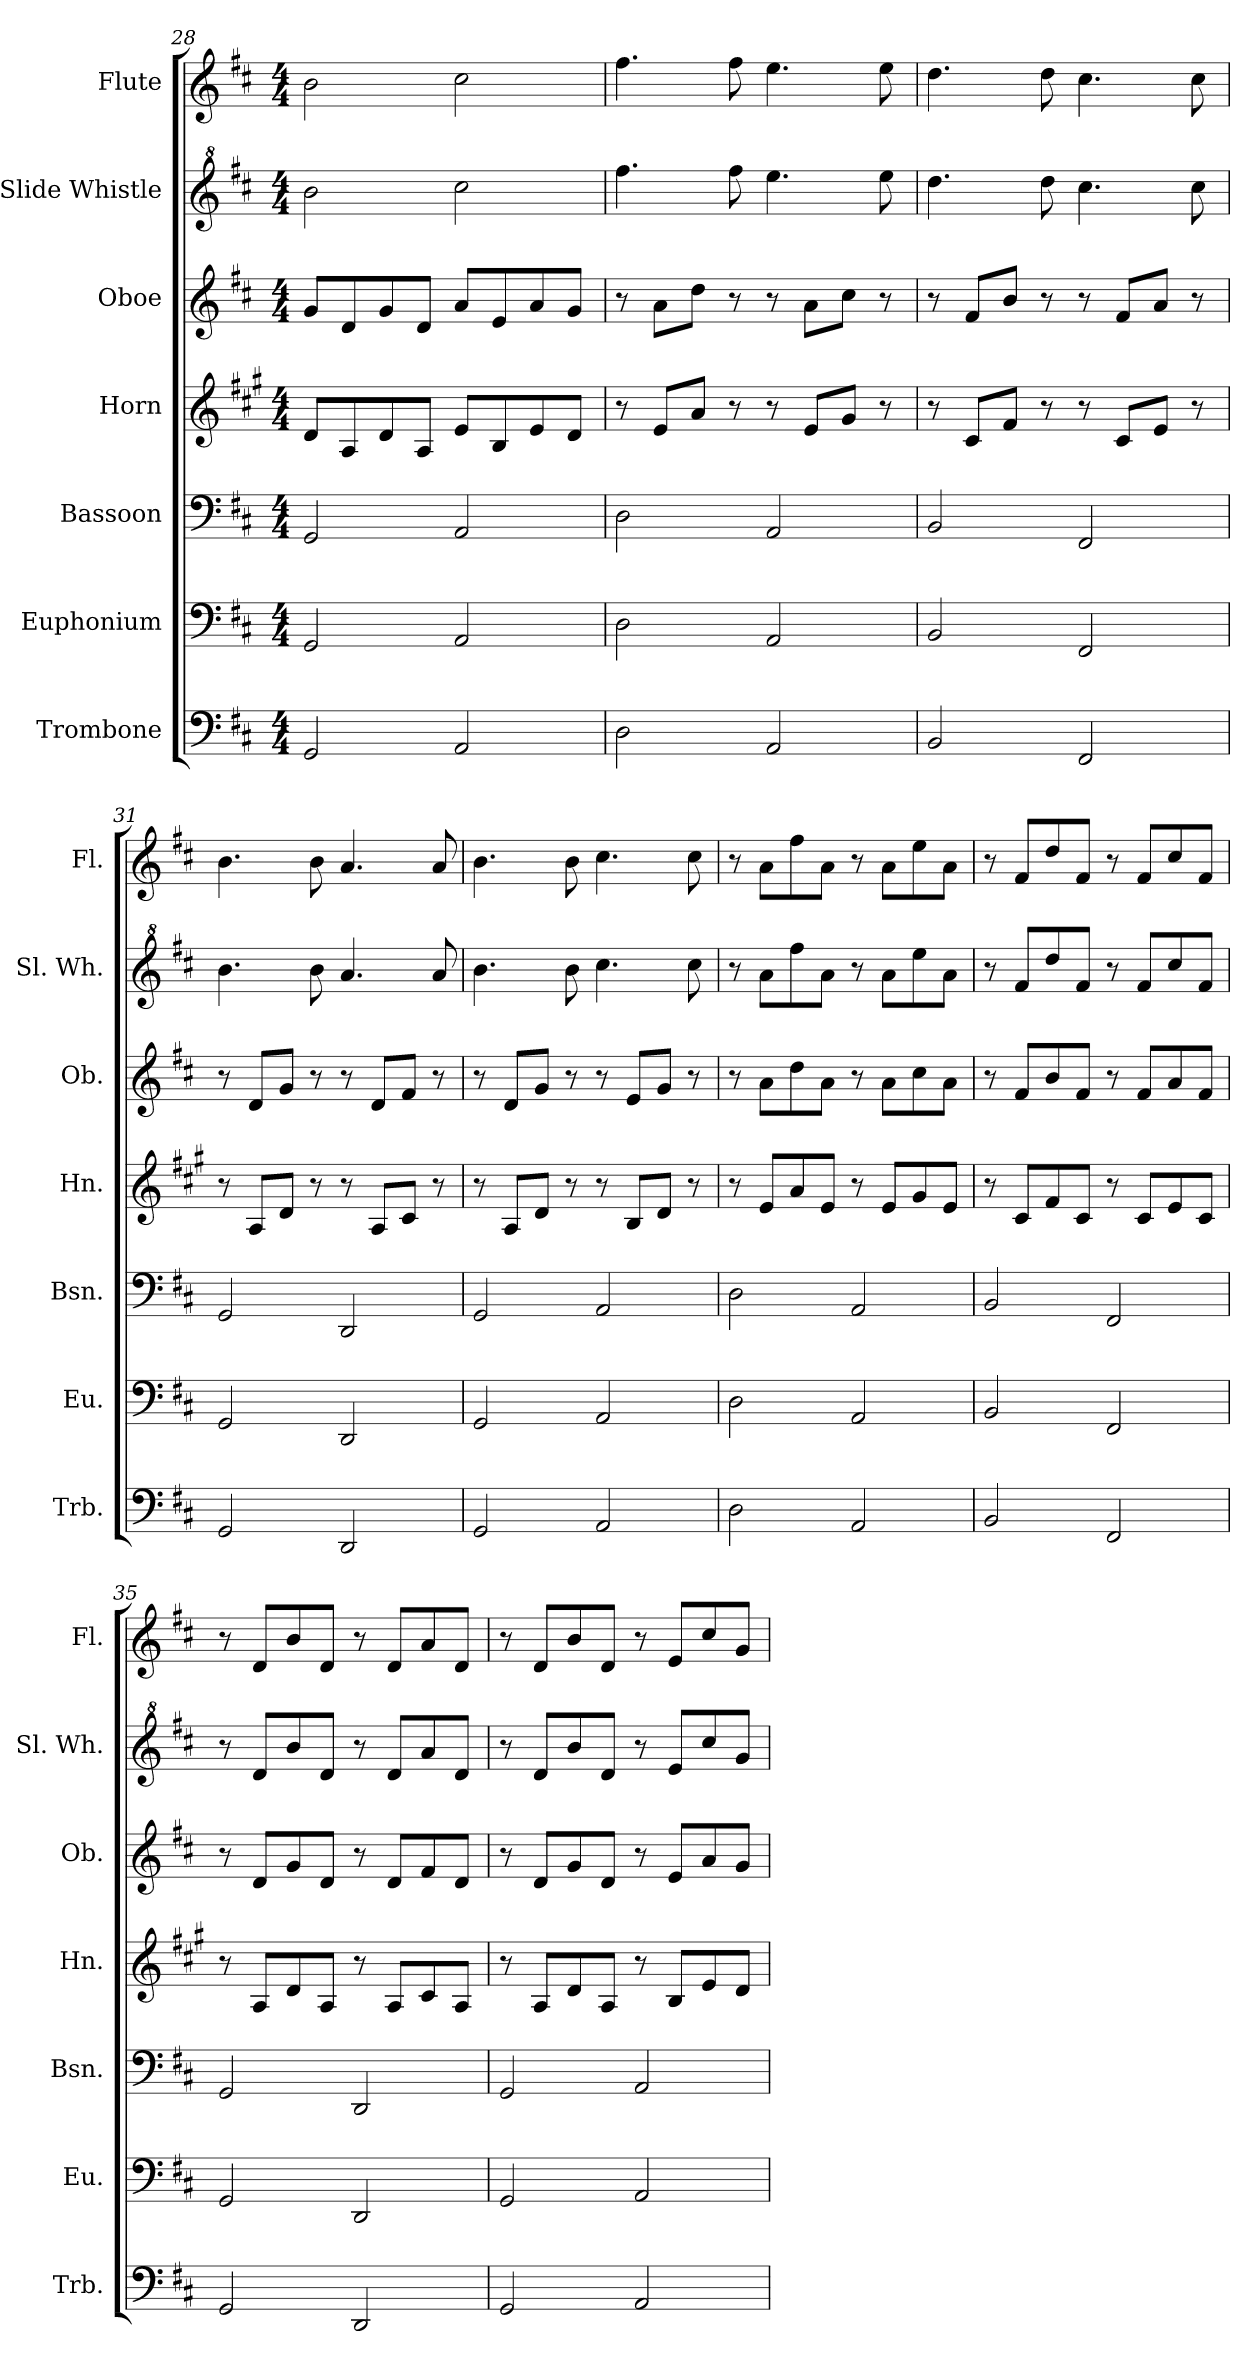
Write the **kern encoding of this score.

**kern	**kern	**kern	**kern	**kern	**kern	**kern
*part7	*part6	*part5	*part4	*part3	*part2	*part1
*staff7	*staff6	*staff5	*staff4	*staff3	*staff2	*staff1
*I"Trombone	*I"Euphonium	*I"Bassoon	*I"Horn	*I"Oboe	*I"Slide Whistle	*I"Flute
*I'Trb.	*I'Eu.	*I'Bsn.	*I'Hn.	*I'Ob.	*I'Sl. Wh.	*I'Fl.
!!LO:PB:g=z
*clefF4	*clefF4	*clefF4	*clefG2	*clefG2	*clefG^2	*clefG2
*	*	*	*ITrd4c7	*	*	*
*k[f#c#]	*k[f#c#]	*k[f#c#]	*k[f#c#]	*k[f#c#]	*k[f#c#]	*k[f#c#]
*M4/4	*M4/4	*M4/4	*M4/4	*M4/4	*M4/4	*M4/4
=28	=28	=28	=28	=28	=28	=28
2GG/	2GG/	2GG/	8G/L	8g/L	2bb\	2b\
.	.	.	8D/	8d/	.	.
.	.	.	8G/	8g/	.	.
.	.	.	8D/J	8d/J	.	.
2AA/	2AA/	2AA/	8A/L	8a/L	2ccc#\	2cc#\
.	.	.	8E/	8e/	.	.
.	.	.	8A/	8a/	.	.
.	.	.	8G/J	8g/J	.	.
=29	=29	=29	=29	=29	=29	=29
2D\	2D\	2D\	8r	8r	4.fff#\	4.ff#\
.	.	.	8A/L	8a\L	.	.
.	.	.	8d/J	8dd\J	.	.
.	.	.	8r	8r	8fff#\	8ff#\
2AA/	2AA/	2AA/	8r	8r	4.eee\	4.ee\
.	.	.	8A/L	8a\L	.	.
.	.	.	8c#/J	8cc#\J	.	.
.	.	.	8r	8r	8eee\	8ee\
=30	=30	=30	=30	=30	=30	=30
2BB/	2BB/	2BB/	8r	8r	4.ddd\	4.dd\
.	.	.	8F#/L	8f#/L	.	.
.	.	.	8B/J	8b/J	.	.
.	.	.	8r	8r	8ddd\	8dd\
2FF#/	2FF#/	2FF#/	8r	8r	4.ccc#\	4.cc#\
.	.	.	8F#/L	8f#/L	.	.
.	.	.	8A/J	8a/J	.	.
.	.	.	8r	8r	8ccc#\	8cc#\
=31	=31	=31	=31	=31	=31	=31
2GG/	2GG/	2GG/	8r	8r	4.bb\	4.b\
.	.	.	8D/L	8d/L	.	.
.	.	.	8G/J	8g/J	.	.
.	.	.	8r	8r	8bb\	8b\
2DD/	2DD/	2DD/	8r	8r	4.aa/	4.a/
.	.	.	8D/L	8d/L	.	.
.	.	.	8F#/J	8f#/J	.	.
.	.	.	8r	8r	8aa/	8a/
!!LO:PB:g=z
=32	=32	=32	=32	=32	=32	=32
2GG/	2GG/	2GG/	8r	8r	4.bb\	4.b\
.	.	.	8D/L	8d/L	.	.
.	.	.	8G/J	8g/J	.	.
.	.	.	8r	8r	8bb\	8b\
2AA/	2AA/	2AA/	8r	8r	4.ccc#\	4.cc#\
.	.	.	8E/L	8e/L	.	.
.	.	.	8G/J	8g/J	.	.
.	.	.	8r	8r	8ccc#\	8cc#\
=33	=33	=33	=33	=33	=33	=33
2D\	2D\	2D\	8r	8r	8r	8r
.	.	.	8A/L	8a\L	8aa\L	8a\L
.	.	.	8d/	8dd\	8fff#\	8ff#\
.	.	.	8A/J	8a\J	8aa\J	8a\J
2AA/	2AA/	2AA/	8r	8r	8r	8r
.	.	.	8A/L	8a\L	8aa\L	8a\L
.	.	.	8c#/	8cc#\	8eee\	8ee\
.	.	.	8A/J	8a\J	8aa\J	8a\J
=34	=34	=34	=34	=34	=34	=34
2BB/	2BB/	2BB/	8r	8r	8r	8r
.	.	.	8F#/L	8f#/L	8ff#/L	8f#/L
.	.	.	8B/	8b/	8ddd/	8dd/
.	.	.	8F#/J	8f#/J	8ff#/J	8f#/J
2FF#/	2FF#/	2FF#/	8r	8r	8r	8r
.	.	.	8F#/L	8f#/L	8ff#/L	8f#/L
.	.	.	8A/	8a/	8ccc#/	8cc#/
.	.	.	8F#/J	8f#/J	8ff#/J	8f#/J
=35	=35	=35	=35	=35	=35	=35
2GG/	2GG/	2GG/	8r	8r	8r	8r
.	.	.	8D/L	8d/L	8dd/L	8d/L
.	.	.	8G/	8g/	8bb/	8b/
.	.	.	8D/J	8d/J	8dd/J	8d/J
2DD/	2DD/	2DD/	8r	8r	8r	8r
.	.	.	8D/L	8d/L	8dd/L	8d/L
.	.	.	8F#/	8f#/	8aa/	8a/
.	.	.	8D/J	8d/J	8dd/J	8d/J
!!LO:PB:g=z
=36	=36	=36	=36	=36	=36	=36
2GG/	2GG/	2GG/	8r	8r	8r	8r
.	.	.	8D/L	8d/L	8dd/L	8d/L
.	.	.	8G/	8g/	8bb/	8b/
.	.	.	8D/J	8d/J	8dd/J	8d/J
2AA/	2AA/	2AA/	8r	8r	8r	8r
.	.	.	8E/L	8e/L	8ee/L	8e/L
.	.	.	8A/	8a/	8ccc#/	8cc#/
.	.	.	8G/J	8g/J	8gg/J	8g/J
=	=	=	=	=	=	=
*-	*-	*-	*-	*-	*-	*-
